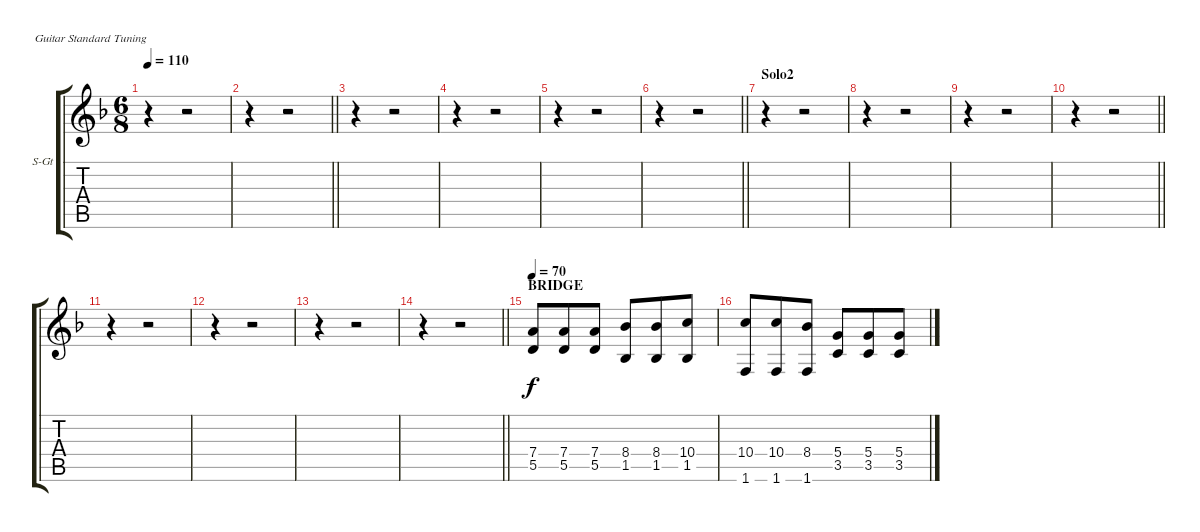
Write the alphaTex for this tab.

\bracketExtendMode groupsimilarinstruments
\firstSystemTrackNameOrientation horizontal
\otherSystemsTrackNameOrientation horizontal
\track ("Strings" "S-Gt") {instrument pizzicatostrings}
\staff {score tabs}
\tuning (E4 B3 G3 D3 A2 E2)
\displaytranspose 12
\ts (6 8)
\tempo 110
\clef g2
\ks f
r.4{dy f} r.2 |
\barLineRight lightlight
r.4 r.2 |
r.4 r.2 |
r.4 r.2 |
r.4 r.2 |
\barLineRight lightlight
r.4 r.2 |
\section ("" "Solo2")
\ks dminor
r.4 r.2 |
r.4 r.2 |
r.4 r.2 |
\barLineRight lightlight
r.4 r.2 |
\ks f
r.4 r.2 |
r.4 r.2 |
r.4 r.2 |
\barLineRight lightlight
r.4 r.2 |
\section ("" "BRIDGE")
\tempo 70
(7.4 5.5).8 (7.4 5.5).8 (7.4 5.5).8 (8.4 1.5).8 (8.4 1.5).8 (10.4 1.5).8 |
(10.4 1.6).8 (10.4 1.6).8 (8.4 1.6).8 (5.4 3.5).8 (5.4 3.5).8 (5.4 3.5).8
